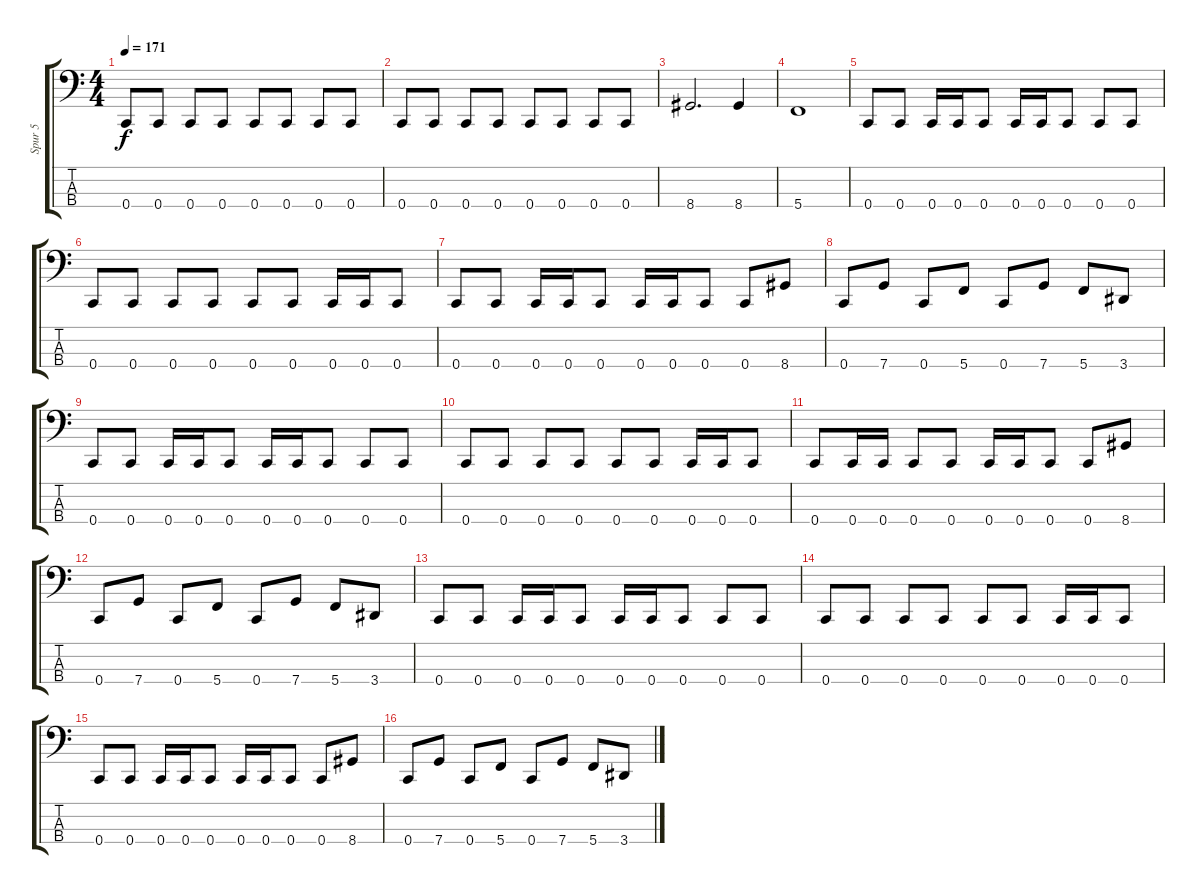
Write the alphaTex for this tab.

\track ("Spur 5" "Spur 5") {instrument electricbasspick}
\staff {score tabs}
\tuning (F2 C2 G1 C1) {hide}
\ts (4 4)
\tempo 171
\clef f4
\ks c
0.4.8{dy f} 0.4.8 0.4.8 0.4.8 0.4.8 0.4.8 0.4.8 0.4.8 |
0.4.8 0.4.8 0.4.8 0.4.8 0.4.8 0.4.8 0.4.8 0.4.8 |
8.4.2{d} 8.4.4 |
5.4.1 |
0.4.8 0.4.8 0.4.16 0.4.16 0.4.8 0.4.16 0.4.16 0.4.8 0.4.8 0.4.8 |
0.4.8 0.4.8 0.4.8 0.4.8 0.4.8 0.4.8 0.4.16 0.4.16 0.4.8 |
0.4.8 0.4.8 0.4.16 0.4.16 0.4.8 0.4.16 0.4.16 0.4.8 0.4.8 8.4.8 |
0.4.8 7.4.8 0.4.8 5.4.8 0.4.8 7.4.8 5.4.8 3.4.8 |
0.4.8 0.4.8 0.4.16 0.4.16 0.4.8 0.4.16 0.4.16 0.4.8 0.4.8 0.4.8 |
0.4.8 0.4.8 0.4.8 0.4.8 0.4.8 0.4.8 0.4.16 0.4.16 0.4.8 |
0.4.8 0.4.16 0.4.16 0.4.8 0.4.8 0.4.16 0.4.16 0.4.8 0.4.8 8.4.8 |
0.4.8 7.4.8 0.4.8 5.4.8 0.4.8 7.4.8 5.4.8 3.4.8 |
0.4.8 0.4.8 0.4.16 0.4.16 0.4.8 0.4.16 0.4.16 0.4.8 0.4.8 0.4.8 |
0.4.8 0.4.8 0.4.8 0.4.8 0.4.8 0.4.8 0.4.16 0.4.16 0.4.8 |
0.4.8 0.4.8 0.4.16 0.4.16 0.4.8 0.4.16 0.4.16 0.4.8 0.4.8 8.4.8 |
0.4.8 7.4.8 0.4.8 5.4.8 0.4.8 7.4.8 5.4.8 3.4.8
